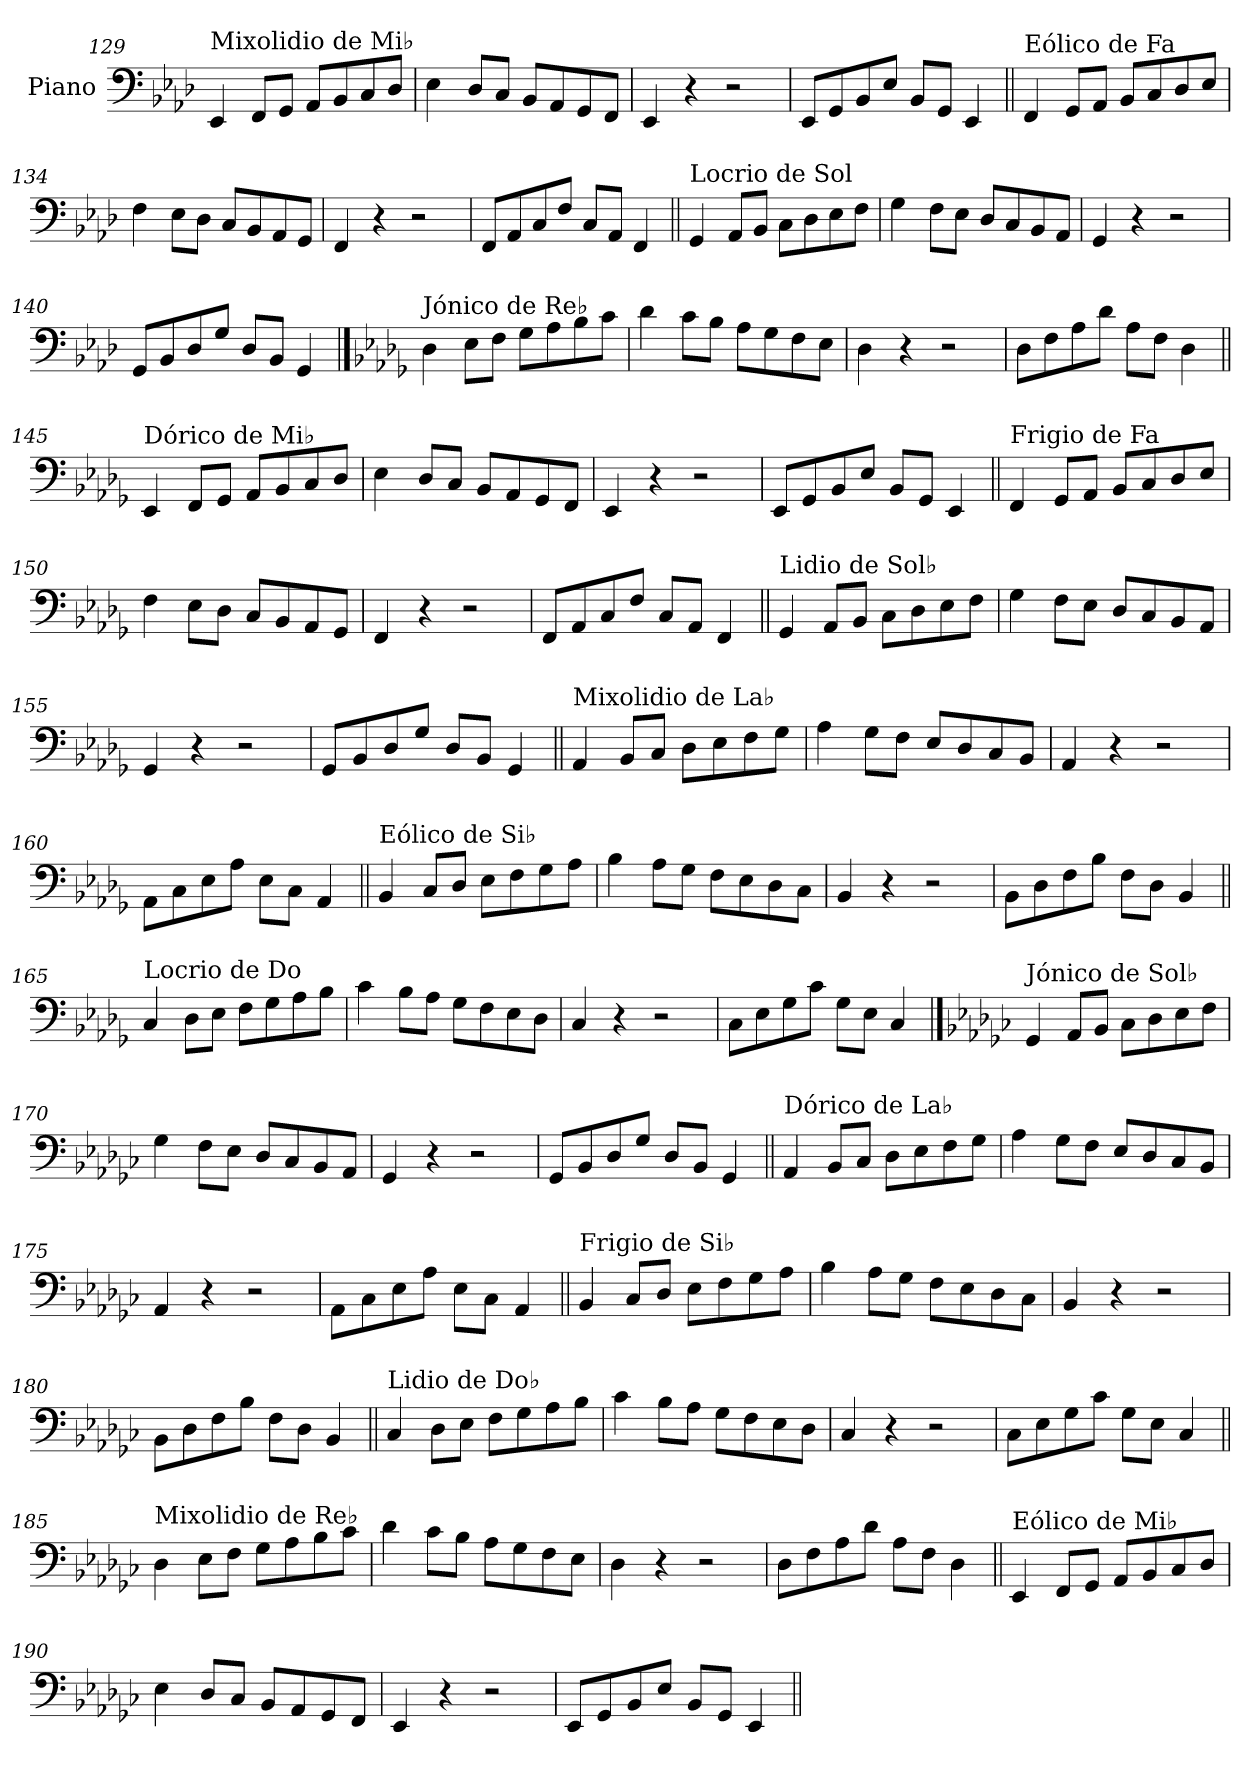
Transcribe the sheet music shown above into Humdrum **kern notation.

**kern
*part1
*staff1
*I"Piano
*I'Pno.
!!LO:LB:g=z
*clefF4
*k[b-e-a-d-]
=129
!LO:TX:a:t=Mixolidio de Mi♭
4EE-/
8FF/L
8GG/J
8AA-/L
8BB-/
8C/
8D-/J
=130
4E-\
8D-/L
8C/J
8BB-/L
8AA-/
8GG/
8FF/J
=131
4EE-/
4r
2r
=132
8EE-/L
8GG/
8BB-/
8E-/J
8BB-/L
8GG/J
4EE-/
!!LO:LB:g=z
=133||
!LO:TX:a:t=Eólico de Fa
4FF/
8GG/L
8AA-/J
8BB-/L
8C/
8D-/
8E-/J
=134
4F\
8E-\L
8D-\J
8C/L
8BB-/
8AA-/
8GG/J
=135
4FF/
4r
2r
=136
8FF/L
8AA-/
8C/
8F/J
8C/L
8AA-/J
4FF/
!!LO:LB:g=z
=137||
!LO:TX:a:t=Locrio de Sol
4GG/
8AA-/L
8BB-/J
8C\L
8D-\
8E-\
8F\J
=138
4G\
8F\L
8E-\J
8D-/L
8C/
8BB-/
8AA-/J
=139
4GG/
4r
2r
=140
8GG/L
8BB-/
8D-/
8G/J
8D-/L
8BB-/J
4GG/
!!LO:PB:g=z
==141
*k[b-e-a-d-g-]
!LO:TX:a:t=Jónico de Re♭
4D-\
8E-\L
8F\J
8G-\L
8A-\
8B-\
8c\J
=142
4d-\
8c\L
8B-\J
8A-\L
8G-\
8F\
8E-\J
=143
4D-\
4r
2r
=144
8D-\L
8F\
8A-\
8d-\J
8A-\L
8F\J
4D-\
!!LO:LB:g=z
=145||
!LO:TX:a:t=Dórico de Mi♭
4EE-/
8FF/L
8GG-/J
8AA-/L
8BB-/
8C/
8D-/J
=146
4E-\
8D-/L
8C/J
8BB-/L
8AA-/
8GG-/
8FF/J
=147
4EE-/
4r
2r
=148
8EE-/L
8GG-/
8BB-/
8E-/J
8BB-/L
8GG-/J
4EE-/
!!LO:LB:g=z
=149||
!LO:TX:a:t=Frigio de Fa
4FF/
8GG-/L
8AA-/J
8BB-/L
8C/
8D-/
8E-/J
=150
4F\
8E-\L
8D-\J
8C/L
8BB-/
8AA-/
8GG-/J
=151
4FF/
4r
2r
=152
8FF/L
8AA-/
8C/
8F/J
8C/L
8AA-/J
4FF/
!!LO:LB:g=z
=153||
!LO:TX:a:t=Lidio de Sol♭
4GG-/
8AA-/L
8BB-/J
8C\L
8D-\
8E-\
8F\J
=154
4G-\
8F\L
8E-\J
8D-/L
8C/
8BB-/
8AA-/J
=155
4GG-/
4r
2r
=156
8GG-/L
8BB-/
8D-/
8G-/J
8D-/L
8BB-/J
4GG-/
!!LO:LB:g=z
=157||
!LO:TX:a:t=Mixolidio de La♭
4AA-/
8BB-/L
8C/J
8D-\L
8E-\
8F\
8G-\J
=158
4A-\
8G-\L
8F\J
8E-/L
8D-/
8C/
8BB-/J
=159
4AA-/
4r
2r
=160
8AA-\L
8C\
8E-\
8A-\J
8E-\L
8C\J
4AA-/
!!LO:LB:g=z
=161||
!LO:TX:a:t=Eólico de Si♭
4BB-/
8C/L
8D-/J
8E-\L
8F\
8G-\
8A-\J
=162
4B-\
8A-\L
8G-\J
8F\L
8E-\
8D-\
8C\J
=163
4BB-/
4r
2r
=164
8BB-\L
8D-\
8F\
8B-\J
8F\L
8D-\J
4BB-/
!!LO:LB:g=z
=165||
!LO:TX:a:t=Locrio de Do
4C/
8D-\L
8E-\J
8F\L
8G-\
8A-\
8B-\J
=166
4c\
8B-\L
8A-\J
8G-\L
8F\
8E-\
8D-\J
=167
4C/
4r
2r
=168
8C\L
8E-\
8G-\
8c\J
8G-\L
8E-\J
4C/
!!LO:PB:g=z
==169
*k[b-e-a-d-g-c-]
!LO:TX:a:t=Jónico de Sol♭
4GG-/
8AA-/L
8BB-/J
8C-\L
8D-\
8E-\
8F\J
=170
4G-\
8F\L
8E-\J
8D-/L
8C-/
8BB-/
8AA-/J
=171
4GG-/
4r
2r
=172
8GG-/L
8BB-/
8D-/
8G-/J
8D-/L
8BB-/J
4GG-/
!!LO:LB:g=z
=173||
!LO:TX:a:t=Dórico de La♭
4AA-/
8BB-/L
8C-/J
8D-\L
8E-\
8F\
8G-\J
=174
4A-\
8G-\L
8F\J
8E-/L
8D-/
8C-/
8BB-/J
=175
4AA-/
4r
2r
=176
8AA-\L
8C-\
8E-\
8A-\J
8E-\L
8C-\J
4AA-/
!!LO:LB:g=z
=177||
!LO:TX:a:t=Frigio de Si♭
4BB-/
8C-/L
8D-/J
8E-\L
8F\
8G-\
8A-\J
=178
4B-\
8A-\L
8G-\J
8F\L
8E-\
8D-\
8C-\J
=179
4BB-/
4r
2r
=180
8BB-\L
8D-\
8F\
8B-\J
8F\L
8D-\J
4BB-/
!!LO:LB:g=z
=181||
!LO:TX:a:t=Lidio de Do♭
4C-/
8D-\L
8E-\J
8F\L
8G-\
8A-\
8B-\J
=182
4c-\
8B-\L
8A-\J
8G-\L
8F\
8E-\
8D-\J
=183
4C-/
4r
2r
=184
8C-\L
8E-\
8G-\
8c-\J
8G-\L
8E-\J
4C-/
!!LO:LB:g=z
=185||
!LO:TX:a:t=Mixolidio de Re♭
4D-\
8E-\L
8F\J
8G-\L
8A-\
8B-\
8c-\J
=186
4d-\
8c-\L
8B-\J
8A-\L
8G-\
8F\
8E-\J
=187
4D-\
4r
2r
=188
8D-\L
8F\
8A-\
8d-\J
8A-\L
8F\J
4D-\
!!LO:LB:g=z
=189||
!LO:TX:a:t=Eólico de Mi♭
4EE-/
8FF/L
8GG-/J
8AA-/L
8BB-/
8C-/
8D-/J
=190
4E-\
8D-/L
8C-/J
8BB-/L
8AA-/
8GG-/
8FF/J
=191
4EE-/
4r
2r
=192
8EE-/L
8GG-/
8BB-/
8E-/J
8BB-/L
8GG-/J
4EE-/
=||
*-
